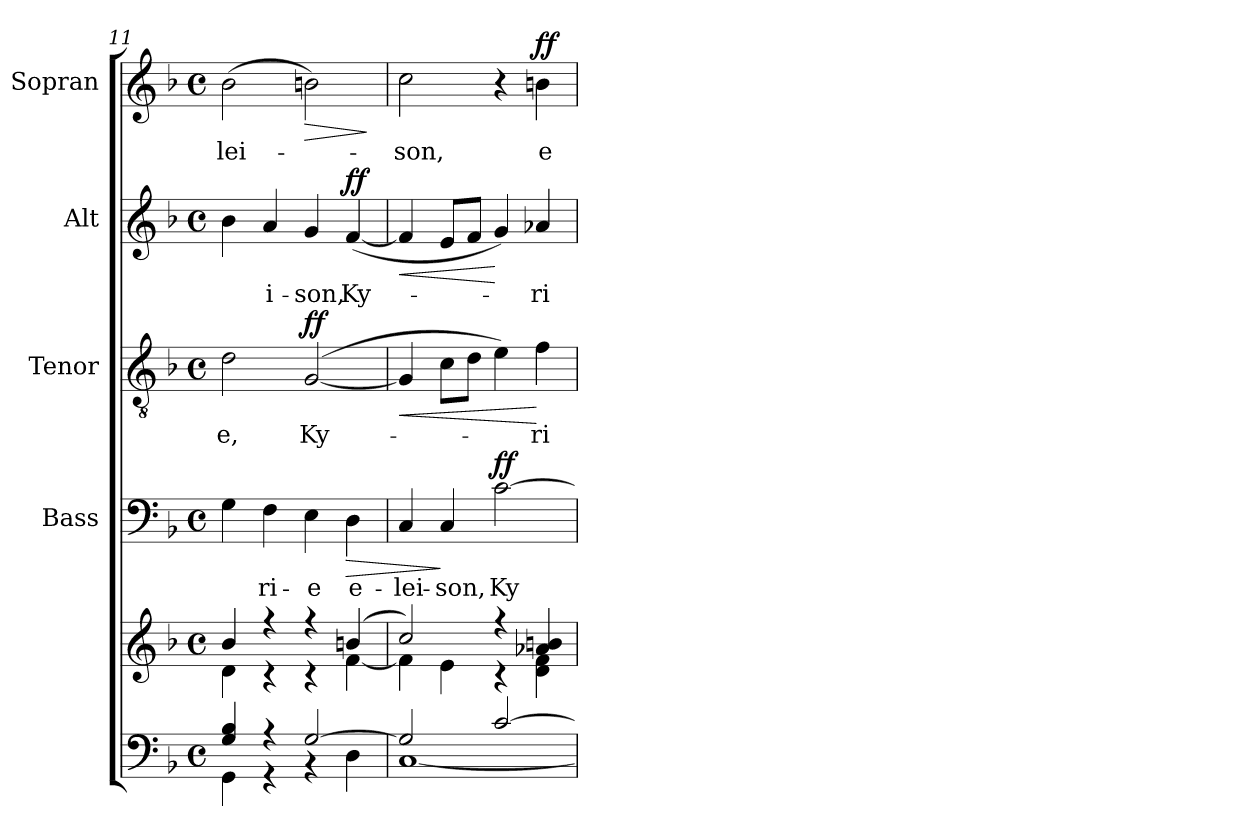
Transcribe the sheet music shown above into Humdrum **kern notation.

**kern	**kern	**kern	**text	**dynam	**kern	**text	**dynam	**kern	**text	**dynam	**kern	**text	**dynam
*part5	*part5	*part4	*part4	*part4	*part3	*part3	*part3	*part2	*part2	*part2	*part1	*part1	*part1
*staff6	*staff5	*staff4	*staff4	*staff4	*staff3	*staff3	*staff3	*staff2	*staff2	*staff2	*staff1	*staff1	*staff1
*	*	*I"Bass	*	*	*I"Tenor	*	*	*I"Alt	*	*	*I"Sopran	*	*
*	*	*I'B.	*	*	*I'T.	*	*	*I'A.	*	*	*I'S.	*	*
*clefF4	*clefG2	*clefF4	*	*	*clefGv2	*	*	*clefG2	*	*	*clefG2	*	*
*k[b-]	*k[b-]	*k[b-]	*	*	*k[b-]	*	*	*k[b-]	*	*	*k[b-]	*	*
*F:	*F:	*F:	*	*	*F:	*	*	*F:	*	*	*F:	*	*
*M4/4	*M4/4	*M4/4	*	*	*M4/4	*	*	*M4/4	*	*	*M4/4	*	*
*met(c)	*met(c)	*met(c)	*	*	*met(c)	*	*	*met(c)	*	*	*met(c)	*	*
=11	=11	=11	=11	=11	=11	=11	=11	=11	=11	=11	=11	=11	=11
*^	*^	*	*	*	*	*	*	*	*	*	*	*	*
!	!	!	!	!	!	!	!	!LO:LY:b	!	!	!	!	!	!LO:LY:b	!
4G/ 4B-/	4GG\	4b-/	4d\	4G\	.	.	2d\	-e,	.	4b-\	.	.	(>2b-\	-lei-	.
!	!	!	!	!	!LO:LY:b	!	!	!	!	!	!LO:LY:b	!	!	!	!
4r	4r	4r	4r	4F\	-ri-	.	.	.	.	4a/	-i-	.	.	.	.
!	!	!	!	!	!LO:LY:b	!	!	!LO:LY:b	!LO:DY:a	!	!LO:LY:b	!	!	!	!LO:HP:b
[>2G/	4rBB	4r	4r	4E\	-e	.	([2G/	Ky-	ff	4g/	-son,	.	2bn\)	.	>
!	!	!	!	!	!LO:LY:b	!LO:HP:b	!	!	!	!	!LO:LY:b	!LO:DY:a	!	!	!
.	4D\	(4bn/	[<4f\	4D\	e-	>	.	.	.	(<[4f/	Ky-	ff	.	.	.
*v	*v	*	*	*	*	*	*	*	*	*	*	*	*	*	*
*	*v	*v	*	*	*	*	*	*	*	*	*	*	*	*
.	.	.	.	.	.	.	.	.	.	.	.	.	]
!!LO:PB:g=z
=12	=12	=12	=12	=12	=12	=12	=12	=12	=12	=12	=12	=12	=12
*^	*^	*	*	*	*	*	*	*	*	*	*	*	*
!	!	!	!	!	!LO:LY:b	!	!	!	!LO:HP:b	!	!	!LO:HP:b	!	!LO:LY:b	!
2G/]	[<1C	2cc/)	4f\]	4C/	-lei-	.	4G/]	.	<	4f/]	.	<	2cc\	-son,	.
!	!	!	!	!	!LO:LY:b	!	!	!	!	!	!	!	!	!	!
.	.	.	4e\	4C/	-son,	]	8c\L	.	.	8e/L	.	.	.	.	.
.	.	.	.	.	.	.	8d\J	.	.	8f/J	.	.	.	.	.
!	!	!	!	!	!LO:LY:b	!LO:DY:a	!	!	!	!	!	!	!	!	!
[>2c/	.	4r	4r	[2c\	Ky-	ff	4e\)	.	.	4g/)	.	[	4r	.	.
!	!	!	!	!	!	!	!	!LO:LY:b	!	!	!LO:LY:b	!	!	!LO:LY:b	!LO:DY:a
.	.	4a-X/ 4bn/	4d\ 4f\	.	.	.	4f\	-ri-	[	4a-X/	-ri-	.	4bn\	e-	ff
*v	*v	*	*	*	*	*	*	*	*	*	*	*	*	*	*
*	*v	*v	*	*	*	*	*	*	*	*	*	*	*	*
=	=	=	=	=	=	=	=	=	=	=	=	=	=
*-	*-	*-	*-	*-	*-	*-	*-	*-	*-	*-	*-	*-	*-
